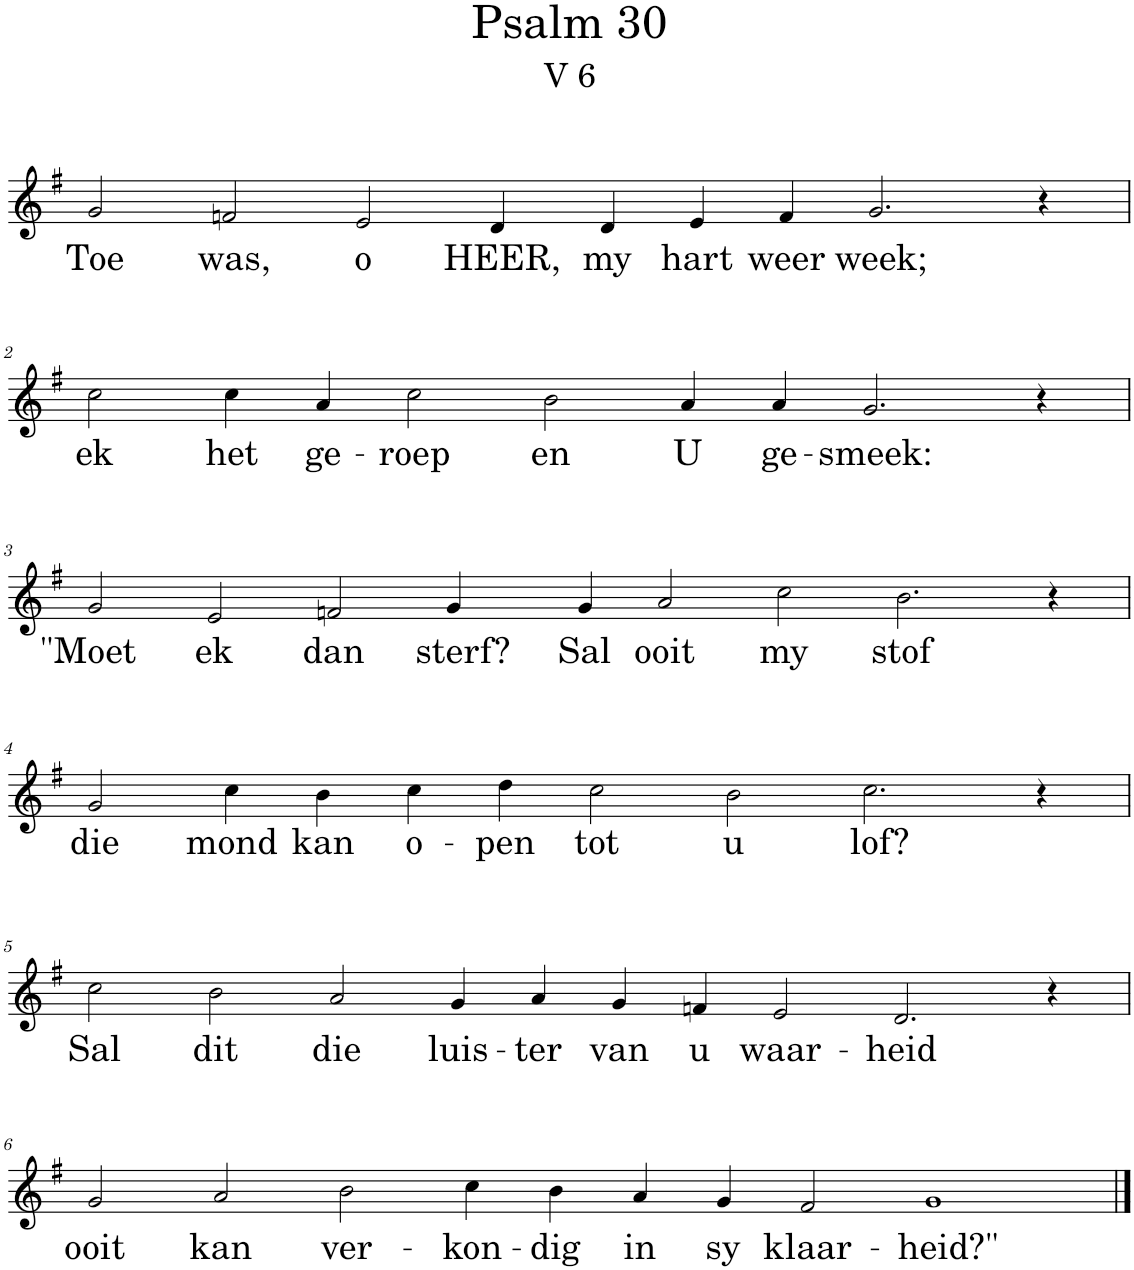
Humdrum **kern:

**kern	**text
*part1	*part1
*staff1	*staff1
*I"Pipe Organ	*
*I'Org.	*
*clefG2	*
*k[f#]	*
*M14/4	*
=1	=1
!	!LO:LY:b
2g/	Toe
!	!LO:LY:b
2fn/	was,
!	!LO:LY:b
2e/	o
!	!LO:LY:b
4d/	HEER,
!	!LO:LY:b
4d/	my
!	!LO:LY:b
4e/	hart
!	!LO:LY:b
4f/	weer
!	!LO:LY:b
2.g/	week;
4r	.
!!LO:LB:g=z
=2	=2
!	!LO:LY:b
2cc\	ek
!	!LO:LY:b
4cc\	het
!	!LO:LY:b
4a/	ge-
!	!LO:LY:b
2cc\	-roep
!	!LO:LY:b
2b\	en
!	!LO:LY:b
4a/	U
!	!LO:LY:b
4a/	ge-
!	!LO:LY:b
2.g/	-smeek:
4r	.
!!LO:LB:g=z
=3	=3
*M16/4	*
!	!LO:LY:b
2g/	"Moet
!	!LO:LY:b
2e/	ek
!	!LO:LY:b
2fn/	dan
!	!LO:LY:b
4g/	sterf?
!	!LO:LY:b
4g/	Sal
!	!LO:LY:b
2a/	ooit
!	!LO:LY:b
2cc\	my
!	!LO:LY:b
2.b\	stof
4r	.
!!LO:LB:g=z
=4	=4
*M14/4	*
!	!LO:LY:b
2g/	die
!	!LO:LY:b
4cc\	mond
!	!LO:LY:b
4b\	kan
!	!LO:LY:b
4cc\	o-
!	!LO:LY:b
4dd\	-pen
!	!LO:LY:b
2cc\	tot
!	!LO:LY:b
2b\	u
!	!LO:LY:b
2.cc\	lof?
4r	.
!!LO:LB:g=z
=5	=5
*M16/4	*
!	!LO:LY:b
2cc\	Sal
!	!LO:LY:b
2b\	dit
!	!LO:LY:b
2a/	die
!	!LO:LY:b
4g/	luis-
!	!LO:LY:b
4a/	-ter
!	!LO:LY:b
4g/	van
!	!LO:LY:b
4fn/	u
!	!LO:LY:b
2e/	waar-
!	!LO:LY:b
2.d/	-heid
4r	.
!!LO:LB:g=z
=6	=6
!	!LO:LY:b
2g/	ooit
!	!LO:LY:b
2a/	kan
!	!LO:LY:b
2b\	ver-
!	!LO:LY:b
4cc\	-kon-
!	!LO:LY:b
4b\	-dig
!	!LO:LY:b
4a/	in
!	!LO:LY:b
4g/	sy
!	!LO:LY:b
2f#/	klaar-
!	!LO:LY:b
1g	-heid?"
==	==
*-	*-
